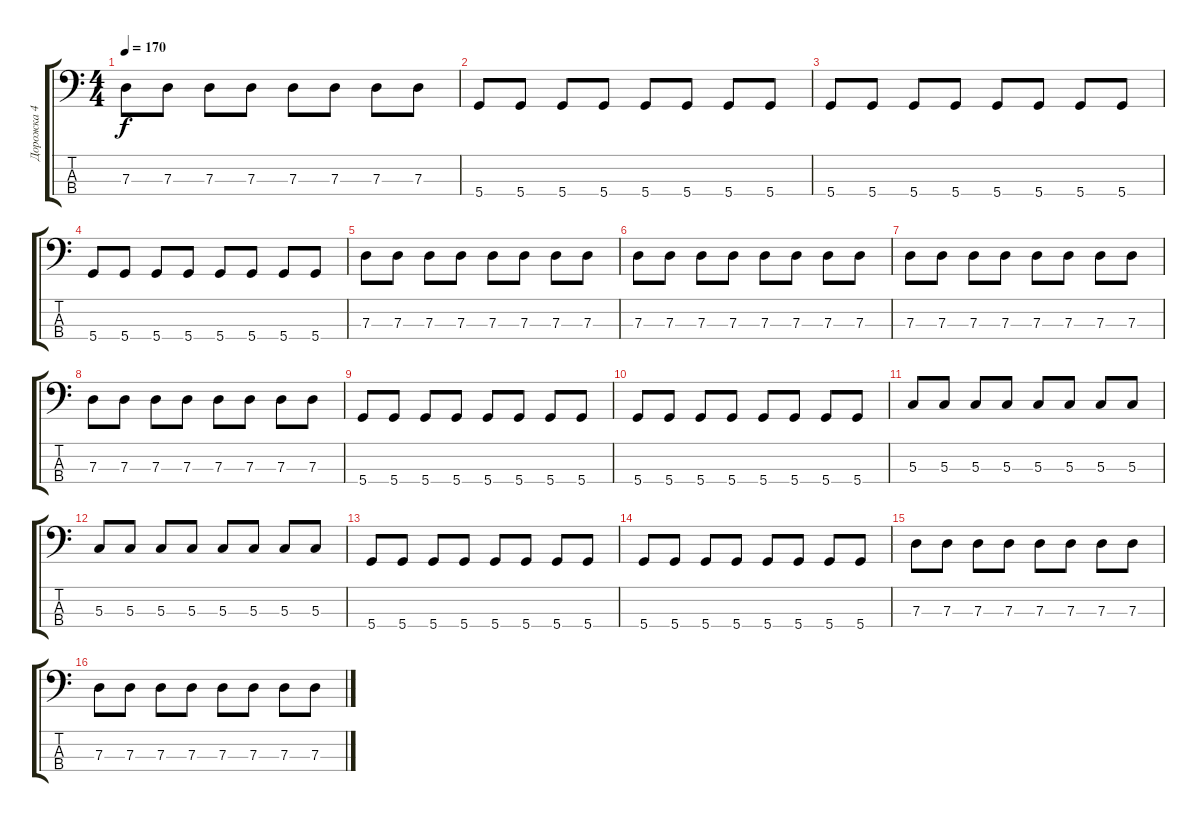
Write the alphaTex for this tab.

\track ("Дорожка 4" "Дорожка 4") {instrument electricbassfinger}
\staff {score tabs}
\tuning (F2 C2 G1 D1) {hide}
\ts (4 4)
\tempo 170
\clef f4
\ks c
7.3.8{dy f} 7.3.8 7.3.8 7.3.8 7.3.8 7.3.8 7.3.8 7.3.8 |
5.4.8 5.4.8 5.4.8 5.4.8 5.4.8 5.4.8 5.4.8 5.4.8 |
5.4.8 5.4.8 5.4.8 5.4.8 5.4.8 5.4.8 5.4.8 5.4.8 |
5.4.8 5.4.8 5.4.8 5.4.8 5.4.8 5.4.8 5.4.8 5.4.8 |
7.3.8 7.3.8 7.3.8 7.3.8 7.3.8 7.3.8 7.3.8 7.3.8 |
7.3.8 7.3.8 7.3.8 7.3.8 7.3.8 7.3.8 7.3.8 7.3.8 |
7.3.8 7.3.8 7.3.8 7.3.8 7.3.8 7.3.8 7.3.8 7.3.8 |
7.3.8 7.3.8 7.3.8 7.3.8 7.3.8 7.3.8 7.3.8 7.3.8 |
5.4.8 5.4.8 5.4.8 5.4.8 5.4.8 5.4.8 5.4.8 5.4.8 |
5.4.8 5.4.8 5.4.8 5.4.8 5.4.8 5.4.8 5.4.8 5.4.8 |
5.3.8 5.3.8 5.3.8 5.3.8 5.3.8 5.3.8 5.3.8 5.3.8 |
5.3.8 5.3.8 5.3.8 5.3.8 5.3.8 5.3.8 5.3.8 5.3.8 |
5.4.8 5.4.8 5.4.8 5.4.8 5.4.8 5.4.8 5.4.8 5.4.8 |
5.4.8 5.4.8 5.4.8 5.4.8 5.4.8 5.4.8 5.4.8 5.4.8 |
7.3.8 7.3.8 7.3.8 7.3.8 7.3.8 7.3.8 7.3.8 7.3.8 |
7.3.8 7.3.8 7.3.8 7.3.8 7.3.8 7.3.8 7.3.8 7.3.8
